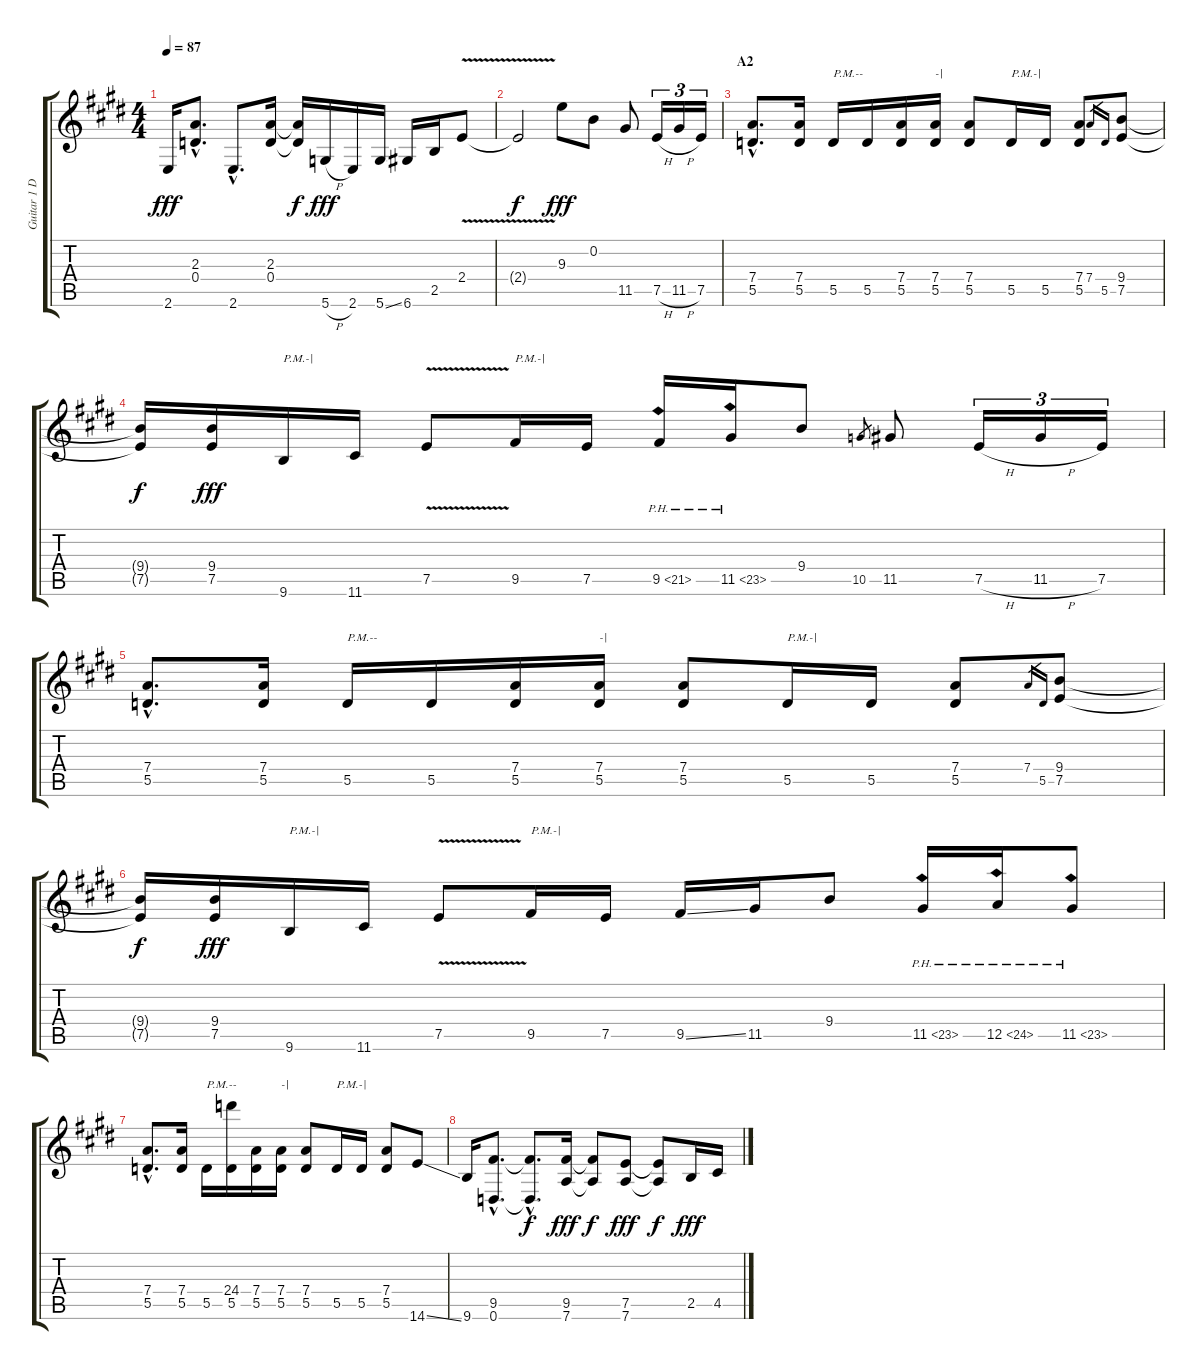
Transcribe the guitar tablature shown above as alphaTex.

\track ("Guitar 1 Doubletrack" "Guitar 1 D") {instrument distortionguitar}
\staff {score tabs}
\tuning (E4 B3 G3 D3 A2 D2) {hide}
\ts (4 4)
\tempo 87
\clef g2
\ks e
2.6.16{dy fff} (2.3{hac} 0.4{hac}).8{d} 2.6{hac}.8{d} (2.3 0.4).16 (2.3{t} 0.4{t}).16{dy f} 5.6{h}.16{dy fff} 2.6.16 5.6{ss}.16 6.6.16 2.5.16 2.4{v}.8 |
2.4{t}.2{dy f} 9.3.8{dy fff} 0.2.8 11.5.8 7.5{h}.16{tu (3 2)} 11.5{h}.16{tu (3 2)} 7.5.16{tu (3 2)} |
\section ("" "A2")
(7.4{hac} 5.5{hac}).8{d} (7.4 5.5).16 5.5.16{txt "P.M.--" instrument electricguitarmuted} 5.5.16 (7.4 5.5).16 (7.4 5.5).16{txt "-|"} (7.4 5.5).8{instrument distortionguitar} 5.5.16{txt "P.M.-|" instrument electricguitarmuted} 5.5.16 (7.4 5.5).8{instrument distortionguitar} 7.4.16{gr} 5.5.16{gr} (9.4 7.5).8 |
(9.4{t} 7.5{t}).16{dy f} (9.4 7.5).16{dy fff} 9.6.16{txt "P.M.-|" instrument electricguitarmuted} 11.6.16 7.5{v}.8{instrument distortionguitar} 9.5.16{txt "P.M.-|" instrument electricguitarmuted} 7.5.16 9.5{ph 12}.16{instrument distortionguitar} 11.5{ph 12}.16 9.4.8 10.5.8{gr} 11.5.8 7.5{h}.16{tu (3 2)} 11.5{h}.16{tu (3 2)} 7.5.16{tu (3 2)} |
(7.4{hac} 5.5{hac}).8{d} (7.4 5.5).16 5.5.16{txt "P.M.--" instrument electricguitarmuted} 5.5.16 (7.4 5.5).16 (7.4 5.5).16{txt "-|"} (7.4 5.5).8{instrument distortionguitar} 5.5.16{txt "P.M.-|" instrument electricguitarmuted} 5.5.16 (7.4 5.5).8{instrument distortionguitar} 7.4.16{gr} 5.5.16{gr} (9.4 7.5).8 |
(9.4{t} 7.5{t}).16{dy f} (9.4 7.5).16{dy fff} 9.6.16{txt "P.M.-|" instrument electricguitarmuted} 11.6.16 7.5{v}.8{instrument distortionguitar} 9.5.16{txt "P.M.-|" instrument electricguitarmuted} 7.5.16 9.5{ss}.16{instrument distortionguitar} 11.5.16 9.4.8 11.5{ph 12}.16 12.5{ph 12}.16 11.5{ph 12}.8 |
(7.4{hac} 5.5{hac}).8{d} (7.4 5.5).16 5.5.16{txt "P.M.--" instrument electricguitarmuted} (24.4 5.5).16 (7.4 5.5).16 (7.4 5.5).16{txt "-|"} (7.4 5.5).8{instrument distortionguitar} 5.5.16{txt "P.M.-|" instrument electricguitarmuted} 5.5.16 (7.4 5.5).8{instrument distortionguitar} 14.6{ss}.8 |
9.6.16 (9.5{hac} 0.6{hac}).8{d} (9.5{hac t} 0.6{hac t}).8{d dy f} (9.5 7.6).16{dy fff} (9.5{t} 7.6{t}).8{dy f} (7.5 7.6).8{dy fff} (7.5{t} 7.6{t}).8{dy f} 2.5.16{dy fff} 4.5.16
